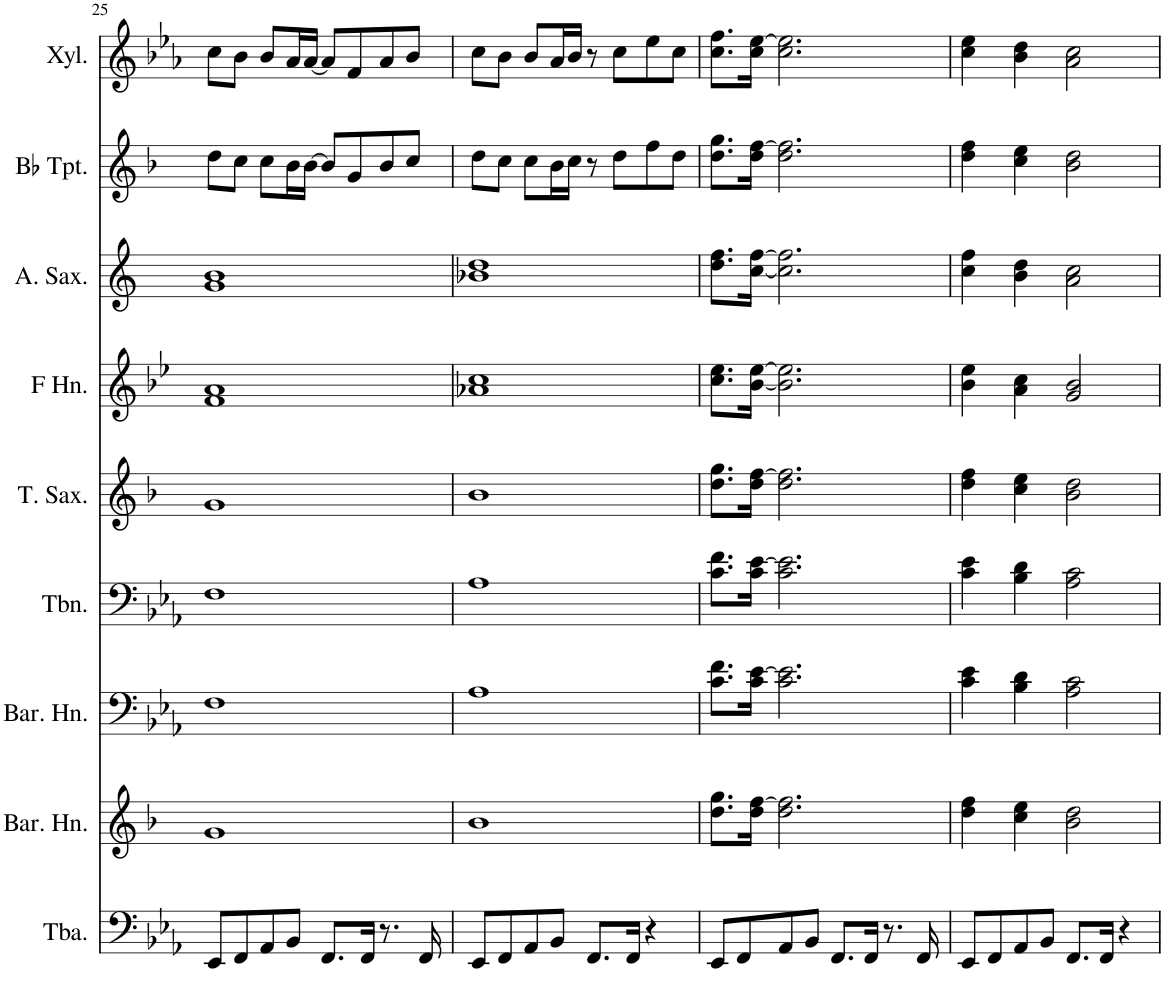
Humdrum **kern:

**kern	**kern	**kern	**kern	**kern	**kern	**kern	**kern	**kern
*part9	*part8	*part7	*part6	*part5	*part4	*part3	*part2	*part1
*staff9	*staff8	*staff7	*staff6	*staff5	*staff4	*staff3	*staff2	*staff1
*I"Tuba	*I"Baritone Horn	*I"Baritone Horn	*I"Trombone	*I"Tenor Saxophone	*I"Horn in F	*I"Alto Saxophone	*I"Bb Trumpet	*I"Xylophone
*I'Tba.	*I'Bar. Hn.	*I'Bar. Hn.	*I'Tbn.	*I'T. Sax.	*	*I'A. Sax.	*I'Bb Tpt.	*I'Xyl.
!!LO:PB:g=z
*clefF4	*clefG2	*clefF4	*clefF4	*clefG2	*clefG2	*clefG2	*clefG2	*clefG2
*	*Trd8c14	*Trd4c7	*	*Trd8c14	*Trd4c7	*Trd5c9	*Trd1c2	*Trd-7c-12
*k[b-e-a-]	*k[b-]	*k[b-e-a-]	*k[b-e-a-]	*k[b-]	*k[b-e-]	*k[]	*k[b-]	*k[b-e-a-]
*M4/4	*M4/4	*M4/4	*M4/4	*M4/4	*M4/4	*M4/4	*M4/4	*M4/4
=25	=25	=25	=25	=25	=25	=25	=25	=25
8EE-/L	1g	1F	1F	1g	1f 1a	1g 1b	8dd\L	8cc\L
8FF/	.	.	.	.	.	.	8cc\J	8b-\J
8AA-/	.	.	.	.	.	.	8cc\L	8b-/L
8BB-/J	.	.	.	.	.	.	16b-\L	16a-/L
.	.	.	.	.	.	.	[16b-\JJ	[16a-/JJ
8.FF/L	.	.	.	.	.	.	8b-/L]	8a-/L]
.	.	.	.	.	.	.	8g/	8f/
16FF/Jk	.	.	.	.	.	.	.	.
8.r	.	.	.	.	.	.	8b-/	8a-/
.	.	.	.	.	.	.	8cc/J	8b-/J
16FF/	.	.	.	.	.	.	.	.
=26	=26	=26	=26	=26	=26	=26	=26	=26
8EE-/L	1b-	1A-	1A-	1b-	1a-X 1cc	1b-X 1dd	8dd\L	8cc\L
8FF/	.	.	.	.	.	.	8cc\J	8b-\J
8AA-/	.	.	.	.	.	.	8cc\L	8b-/L
8BB-/J	.	.	.	.	.	.	16b-\L	16a-/L
.	.	.	.	.	.	.	16cc\JJ	16b-/JJ
8.FF/L	.	.	.	.	.	.	8r	8r
.	.	.	.	.	.	.	8dd\L	8cc\L
16FF/Jk	.	.	.	.	.	.	.	.
4r	.	.	.	.	.	.	8ff\	8ee-\
.	.	.	.	.	.	.	8dd\J	8cc\J
=27	=27	=27	=27	=27	=27	=27	=27	=27
8EE-/L	8.dd\ 8.gg\L	8.c\ 8.f\L	8.c\ 8.f\L	8.dd\ 8.gg\L	8.cc\ 8.ee-\L	8.dd\ 8.ff\L	8.dd\ 8.gg\L	8.cc\ 8.ff\L
8FF/	.	.	.	.	.	.	.	.
.	16dd\ [16ff\Jk	16c\ [16e-\Jk	16c\ [16e-\Jk	16dd\ [16ff\Jk	[16b-\ [16ee-\Jk	[16cc\ [16ff\Jk	16dd\ [16ff\Jk	16cc\ [16ee-\Jk
8AA-/	2.dd\ 2.ff\]	2.c\ 2.e-\]	2.c\ 2.e-\]	2.dd\ 2.ff\]	2.b-\] 2.ee-\]	2.cc\] 2.ff\]	2.dd\ 2.ff\]	2.cc\ 2.ee-\]
8BB-/J	.	.	.	.	.	.	.	.
8.FF/L	.	.	.	.	.	.	.	.
16FF/Jk	.	.	.	.	.	.	.	.
8.r	.	.	.	.	.	.	.	.
16FF/	.	.	.	.	.	.	.	.
=28	=28	=28	=28	=28	=28	=28	=28	=28
8EE-/L	4dd\ 4ff\	4c\ 4e-\	4c\ 4e-\	4dd\ 4ff\	4b-\ 4ee-\	4cc\ 4ff\	4dd\ 4ff\	4cc\ 4ee-\
8FF/	.	.	.	.	.	.	.	.
8AA-/	4cc\ 4ee\	4B-\ 4d\	4B-\ 4d\	4cc\ 4ee\	4a\ 4cc\	4b\ 4dd\	4cc\ 4ee\	4b-\ 4dd\
8BB-/J	.	.	.	.	.	.	.	.
8.FF/L	2b-\ 2dd\	2A-\ 2c\	2A-\ 2c\	2b-\ 2dd\	2g/ 2b-/	2a\ 2cc\	2b-\ 2dd\	2a-\ 2cc\
16FF/Jk	.	.	.	.	.	.	.	.
4r	.	.	.	.	.	.	.	.
=	=	=	=	=	=	=	=	=
*-	*-	*-	*-	*-	*-	*-	*-	*-
